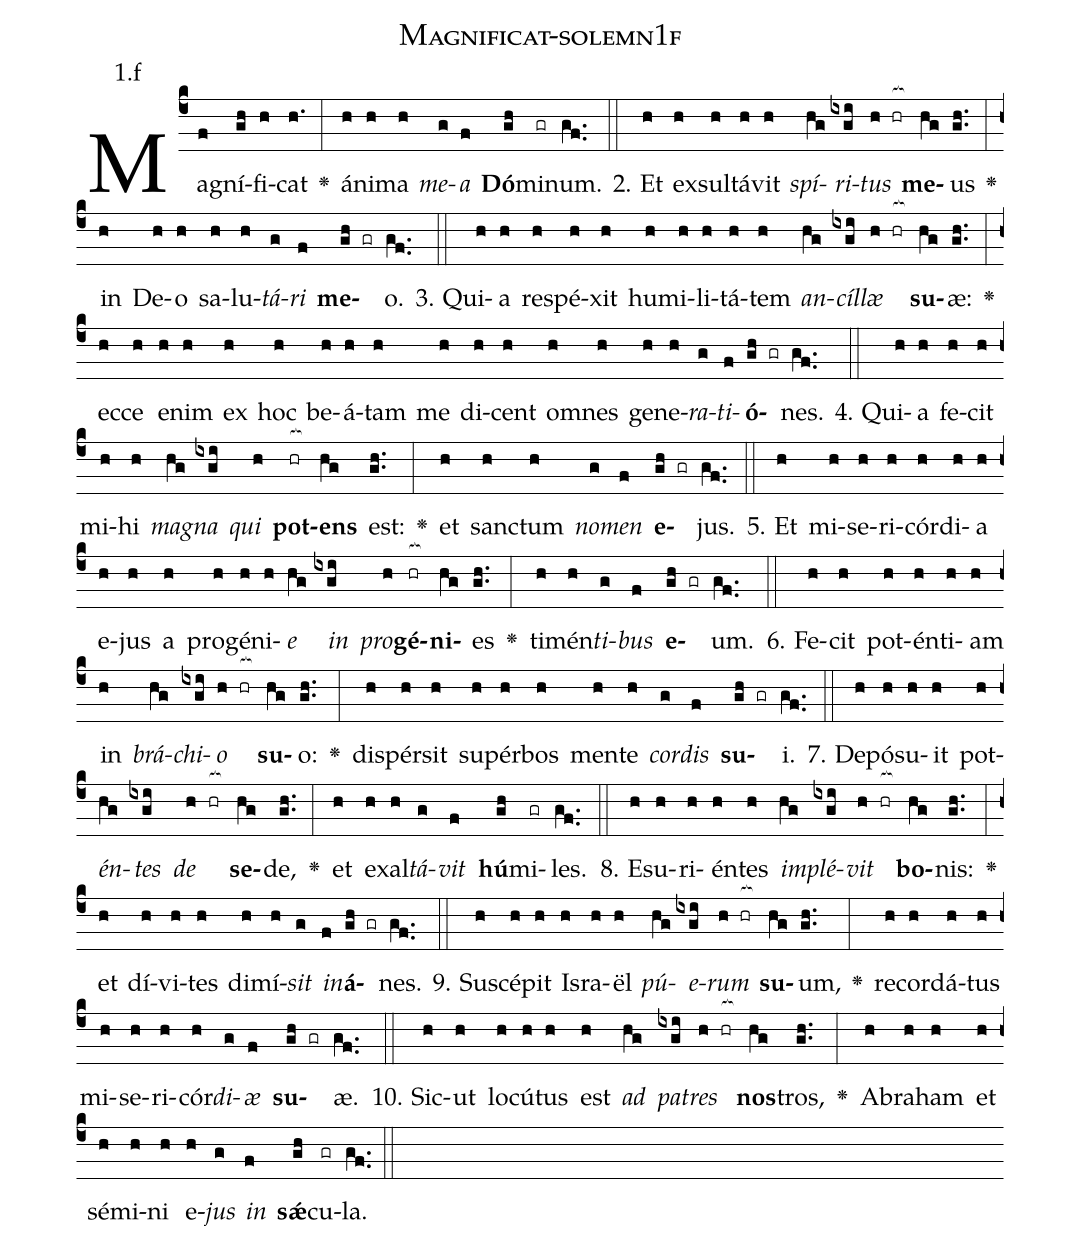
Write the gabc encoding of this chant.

name: Magnificat-solemn1f;
annotation: 1.f;
%%
(c4)Ma(f)gní(gh)fi(h)cat(h.) <v>\greheightstar</v>(:) á(h)ni(h)ma(h) <i>me</i>(g)<i>a</i>(f) <b>Dó</b>(gh)mi(gr)num.(gf..) (::)
2. Et(h) ex(h)sul(h)tá(h)vit(h) <i>spí</i>(hg)<i>ri</i>(ixgi)<i>tus</i>(h hr[ocb:1{]) <b>me</b>(hg[ocb:0}])us(gh..) <v>\greheightstar</v>(:) in(h) De(h)o(h) sa(h)lu(h)<i>tá</i>(g)<i>ri</i>(f) <b>me</b>(gh gr)o.(gf..) (::)
3. Qui(h)a(h) re(h)spé(h)xit(h) hu(h)mi(h)li(h)tá(h)tem(h) <i>an</i>(hg)<i>cíl</i>(ixgi)<i>læ</i>(h hr[ocb:1{]) <b>su</b>(hg[ocb:0}])æ:(gh..) <v>\greheightstar</v>(:) ec(h)ce(h) e(h)nim(h) ex(h) hoc(h) be(h)á(h)tam(h) me(h) di(h)cent(h) om(h)nes(h) ge(h)ne(h)<i>ra</i>(g)<i>ti</i>(f)<b>ó</b>(gh gr)nes.(gf..) (::)
4. Qui(h)a(h) fe(h)cit(h) mi(h)hi(h) <i>ma</i>(hg)<i>gna</i>(ixgi) <i>qui</i>(h) <b>pot</b>(hr[ocb:1{])<b>ens</b>(hg[ocb:0}]) est:(gh..) <v>\greheightstar</v>(:) et(h) sanc(h)tum(h) <i>no</i>(g)<i>men</i>(f) <b>e</b>(gh gr)jus.(gf..) (::)
5. Et(h) mi(h)se(h)ri(h)cór(h)di(h)a(h) e(h)jus(h) a(h) pro(h)gé(h)ni(h)<i>e</i>(hg) <i>in</i>(ixgi) <i>pro</i>(h)<b>gé</b>(hr[ocb:1{])<b>ni</b>(hg[ocb:0}])es(gh..) <v>\greheightstar</v>(:) ti(h)mén(h)<i>ti</i>(g)<i>bus</i>(f) <b>e</b>(gh gr)um.(gf..) (::)
6. Fe(h)cit(h) pot(h)én(h)ti(h)am(h) in(h) <i>brá</i>(hg)<i>chi</i>(ixgi)<i>o</i>(h hr[ocb:1{]) <b>su</b>(hg[ocb:0}])o:(gh..) <v>\greheightstar</v>(:) di(h)spér(h)sit(h) su(h)pér(h)bos(h) men(h)te(h) <i>cor</i>(g)<i>dis</i>(f) <b>su</b>(gh gr)i.(gf..) (::)
7. De(h)pó(h)su(h)it(h) pot(h)<i>én</i>(hg)<i>tes</i>(ixgi) <i>de</i>(h hr[ocb:1{]) <b>se</b>(hg[ocb:0}])de,(gh..) <v>\greheightstar</v>(:) et(h) ex(h)al(h)<i>tá</i>(g)<i>vit</i>(f) <b>hú</b>(gh)mi(gr)les.(gf..) (::)
8. E(h)su(h)ri(h)én(h)tes(h) <i>im</i>(hg)<i>plé</i>(ixgi)<i>vit</i>(h hr[ocb:1{]) <b>bo</b>(hg[ocb:0}])nis:(gh..) <v>\greheightstar</v>(:) et(h) dí(h)vi(h)tes(h) di(h)mí(h)<i>sit</i>(g) <i>in</i>(f)<b>á</b>(gh gr)nes.(gf..) (::)
9. Su(h)scé(h)pit(h) Is(h)ra(h)ël(h) <i>pú</i>(hg)<i>e</i>(ixgi)<i>rum</i>(h hr[ocb:1{]) <b>su</b>(hg[ocb:0}])um,(gh..) <v>\greheightstar</v>(:) re(h)cor(h)dá(h)tus(h) mi(h)se(h)ri(h)cór(h)<i>di</i>(g)<i>æ</i>(f) <b>su</b>(gh gr)æ.(gf..) (::)
10. Sic(h)ut(h) lo(h)cú(h)tus(h) est(h) <i>ad</i>(hg) <i>pa</i>(ixgi)<i>tres</i>(h hr[ocb:1{]) <b>nos</b>(hg[ocb:0}])tros,(gh..) <v>\greheightstar</v>(:) A(h)bra(h)ham(h) et(h) sé(h)mi(h)ni(h) e(h)<i>jus</i>(g) <i>in</i>(f) <b>sǽ</b>(gh)cu(gr)la.(gf..) (::)
